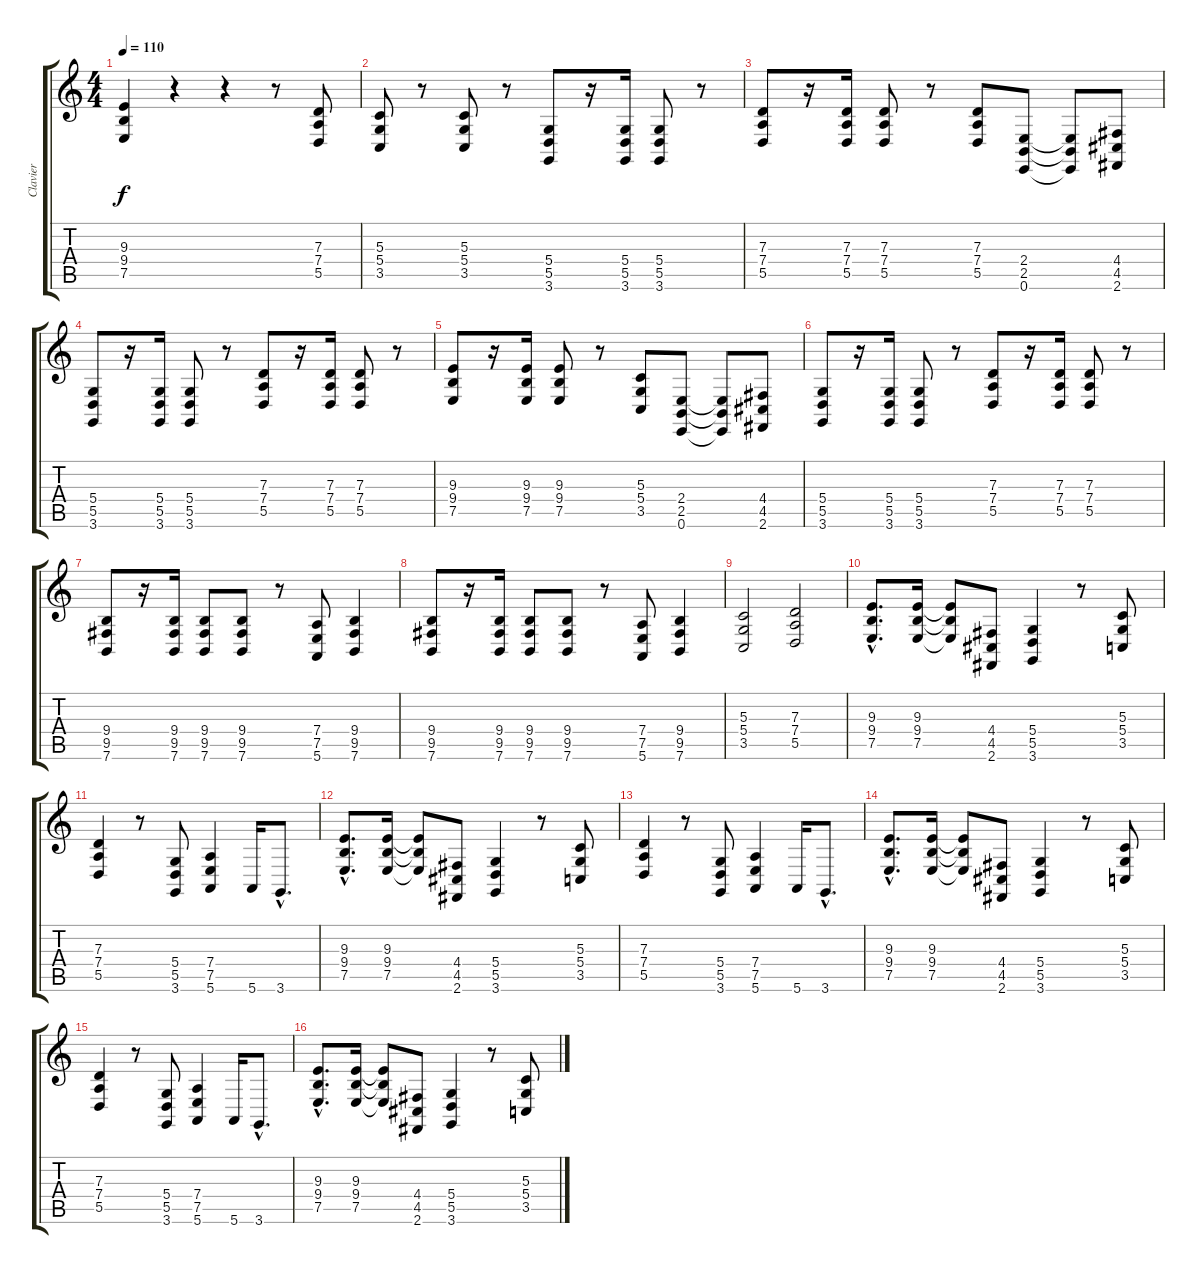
\track ("Clavier" "Clavier") {instrument reedorgan}
\staff {score tabs}
\tuning (E4 B3 G3 D3 A2 E2) {hide}
\ts (4 4)
\tempo 110
\clef g2
\ks c
(9.3 9.4 7.5).4{dy f} r.4 r.4 r.8 (7.3 7.4 5.5).8 |
(5.3 5.4 3.5).8 r.8 (5.3 5.4 3.5).8 r.8 (5.4 5.5 3.6).8 r.16 (5.4 5.5 3.6).16 (5.4 5.5 3.6).8 r.8 |
(7.3 7.4 5.5).8 r.16 (7.3 7.4 5.5).16 (7.3 7.4 5.5).8 r.8 (7.3 7.4 5.5).8 (2.4 2.5 0.6).8 (2.4{t} 2.5{t} 0.6{t}).8 (4.4 4.5 2.6).8 |
(5.4 5.5 3.6).8 r.16 (5.4 5.5 3.6).16 (5.4 5.5 3.6).8 r.8 (7.3 7.4 5.5).8 r.16 (7.3 7.4 5.5).16 (7.3 7.4 5.5).8 r.8 |
(9.3 9.4 7.5).8 r.16 (9.3 9.4 7.5).16 (9.3 9.4 7.5).8 r.8 (5.3 5.4 3.5).8 (2.4 2.5 0.6).8 (2.4{t} 2.5{t} 0.6{t}).8 (4.4 4.5 2.6).8 |
(5.4 5.5 3.6).8 r.16 (5.4 5.5 3.6).16 (5.4 5.5 3.6).8 r.8 (7.3 7.4 5.5).8 r.16 (7.3 7.4 5.5).16 (7.3 7.4 5.5).8 r.8 |
(9.4 9.5 7.6).8 r.16 (9.4 9.5 7.6).16 (9.4 9.5 7.6).8 (9.4 9.5 7.6).8 r.8 (7.4 7.5 5.6).8 (9.4 9.5 7.6).4 |
(9.4 9.5 7.6).8 r.16 (9.4 9.5 7.6).16 (9.4 9.5 7.6).8 (9.4 9.5 7.6).8 r.8 (7.4 7.5 5.6).8 (9.4 9.5 7.6).4 |
(5.3 5.4 3.5).2 (7.3 7.4 5.5).2 |
(9.3{hac} 9.4{hac} 7.5{hac}).8{d} (9.3 9.4 7.5).16 (9.3{t} 9.4{t} 7.5{t}).8 (4.4 4.5 2.6).8 (5.4 5.5 3.6).4 r.8 (5.3 5.4 3.5).8 |
(7.3 7.4 5.5).4 r.8 (5.4 5.5 3.6).8 (7.4 7.5 5.6).4 5.6.16 3.6{hac}.8{d} |
(9.3{hac} 9.4{hac} 7.5{hac}).8{d} (9.3 9.4 7.5).16 (9.3{t} 9.4{t} 7.5{t}).8 (4.4 4.5 2.6).8 (5.4 5.5 3.6).4 r.8 (5.3 5.4 3.5).8 |
(7.3 7.4 5.5).4 r.8 (5.4 5.5 3.6).8 (7.4 7.5 5.6).4 5.6.16 3.6{hac}.8{d} |
(9.3{hac} 9.4{hac} 7.5{hac}).8{d} (9.3 9.4 7.5).16 (9.3{t} 9.4{t} 7.5{t}).8 (4.4 4.5 2.6).8 (5.4 5.5 3.6).4 r.8 (5.3 5.4 3.5).8 |
(7.3 7.4 5.5).4 r.8 (5.4 5.5 3.6).8 (7.4 7.5 5.6).4 5.6.16 3.6{hac}.8{d} |
(9.3{hac} 9.4{hac} 7.5{hac}).8{d} (9.3 9.4 7.5).16 (9.3{t} 9.4{t} 7.5{t}).8 (4.4 4.5 2.6).8 (5.4 5.5 3.6).4 r.8 (5.3 5.4 3.5).8
